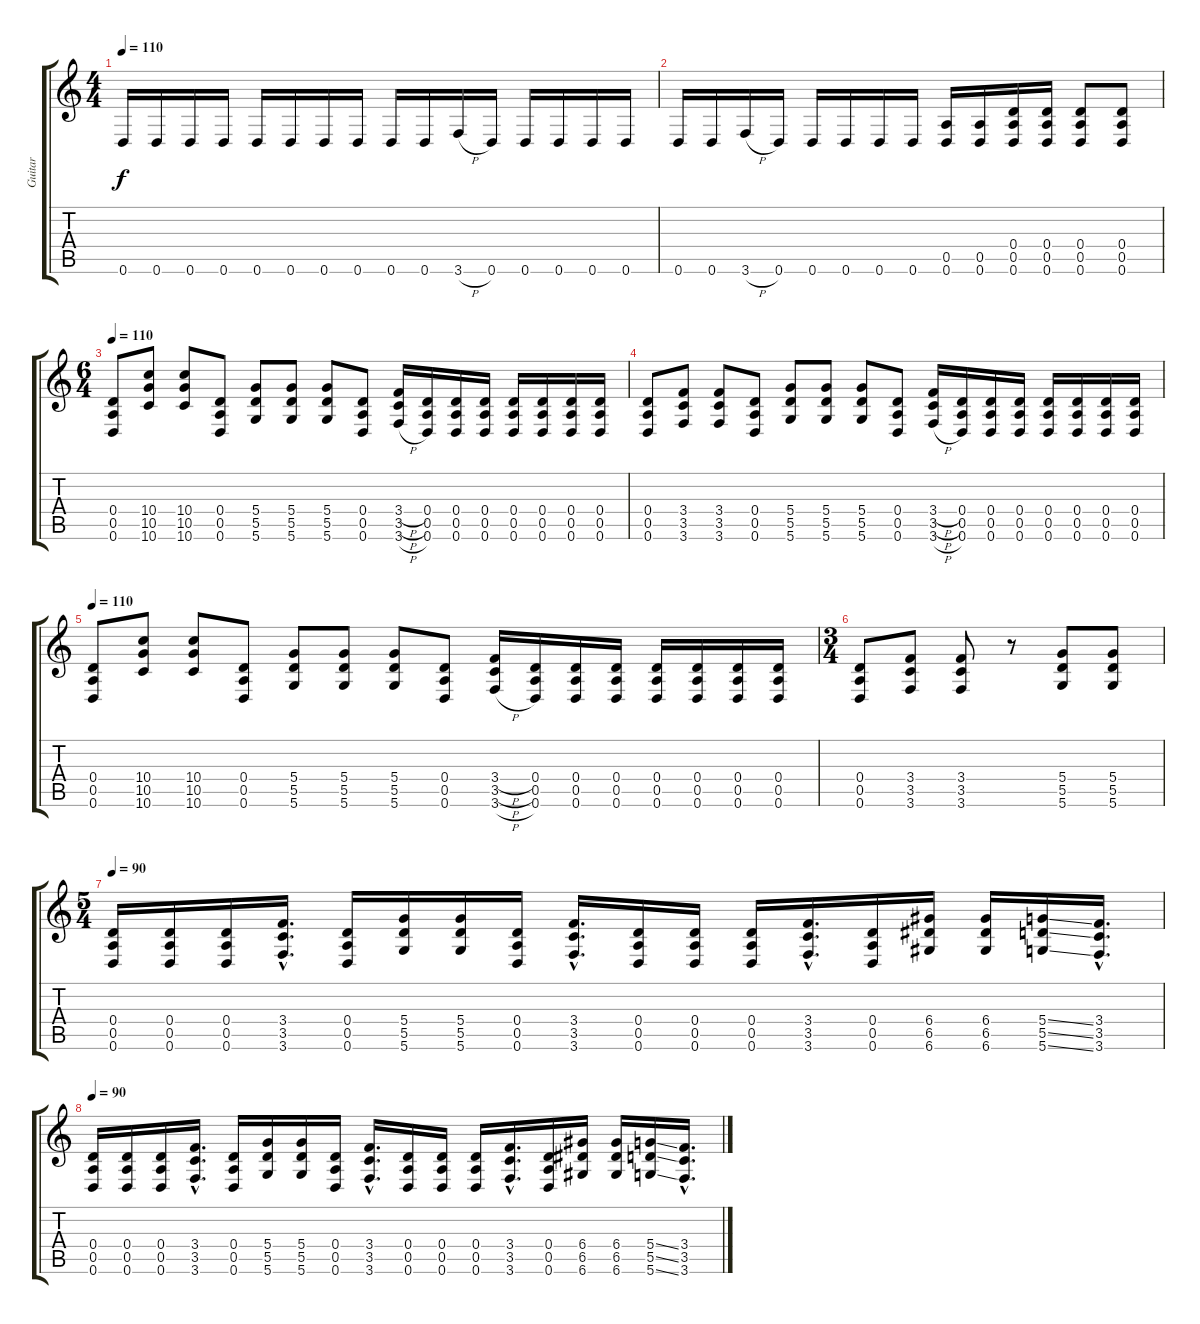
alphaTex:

\track ("Guitar" "Guitar") {instrument distortionguitar}
\staff {score tabs}
\tuning (E4 B3 G3 D3 A2 D2) {hide}
\ts (4 4)
\tempo 110
\clef g2
\ks c
0.6.16{dy f} 0.6.16 0.6.16 0.6.16 0.6.16 0.6.16 0.6.16 0.6.16 0.6.16 0.6.16 3.6{h}.16 0.6.16 0.6.16 0.6.16 0.6.16 0.6.16 |
0.6.16 0.6.16 3.6{h}.16 0.6.16 0.6.16 0.6.16 0.6.16{volume 13 instrument distortionguitar} 0.6.16 (0.5 0.6).16 (0.5 0.6).16 (0.4 0.5 0.6).16 (0.4 0.5 0.6).16 (0.4 0.5 0.6).8 (0.4 0.5 0.6).8 |
\ts (6 4)
\tempo 110
(0.4 0.5 0.6).8 (10.4 10.5 10.6).8 (10.4 10.5 10.6).8 (0.4 0.5 0.6).8 (5.4 5.5 5.6).8 (5.4 5.5 5.6).8 (5.4 5.5 5.6).8 (0.4 0.5 0.6).8 (3.4{h} 3.5{h} 3.6{h}).16 (0.4 0.5 0.6).16 (0.4 0.5 0.6).16 (0.4 0.5 0.6).16 (0.4 0.5 0.6).16 (0.4 0.5 0.6).16 (0.4 0.5 0.6).16 (0.4 0.5 0.6).16 |
(0.4 0.5 0.6).8 (3.4 3.5 3.6).8 (3.4 3.5 3.6).8 (0.4 0.5 0.6).8 (5.4 5.5 5.6).8 (5.4 5.5 5.6).8 (5.4 5.5 5.6).8 (0.4 0.5 0.6).8 (3.4{h} 3.5{h} 3.6{h}).16 (0.4 0.5 0.6).16 (0.4 0.5 0.6).16 (0.4 0.5 0.6).16 (0.4 0.5 0.6).16 (0.4 0.5 0.6).16 (0.4 0.5 0.6).16 (0.4 0.5 0.6).16 |
\tempo 110
(0.4 0.5 0.6).8 (10.4 10.5 10.6).8 (10.4 10.5 10.6).8 (0.4 0.5 0.6).8 (5.4 5.5 5.6).8 (5.4 5.5 5.6).8 (5.4 5.5 5.6).8 (0.4 0.5 0.6).8 (3.4{h} 3.5{h} 3.6{h}).16 (0.4 0.5 0.6).16 (0.4 0.5 0.6).16 (0.4 0.5 0.6).16 (0.4 0.5 0.6).16 (0.4 0.5 0.6).16 (0.4 0.5 0.6).16 (0.4 0.5 0.6).16 |
\ts (3 4)
(0.4 0.5 0.6).8 (3.4 3.5 3.6).8 (3.4 3.5 3.6).8 r.8 (5.4 5.5 5.6).8 (5.4 5.5 5.6).8 |
\ts (5 4)
\tempo 90
(0.4 0.5 0.6).16{volume 13 instrument distortionguitar} (0.4 0.5 0.6).16 (0.4 0.5 0.6).16 (3.4{hac} 3.5{hac} 3.6{hac}).16{d} (0.4 0.5 0.6).16 (5.4 5.5 5.6).16 (5.4 5.5 5.6).16 (0.4 0.5 0.6).16 (3.4{hac} 3.5{hac} 3.6{hac}).16{d} (0.4 0.5 0.6).16 (0.4 0.5 0.6).16 (0.4 0.5 0.6).16 (3.4{hac} 3.5{hac} 3.6{hac}).16{d} (0.4 0.5 0.6).16 (6.4 6.5 6.6).16 (6.4 6.5 6.6).16 (5.4{ss} 5.5{ss} 5.6{ss}).16 (3.4{hac} 3.5{hac} 3.6{hac}).16{d} |
\tempo 90
(0.4 0.5 0.6).16{volume 13 instrument distortionguitar} (0.4 0.5 0.6).16 (0.4 0.5 0.6).16 (3.4{hac} 3.5{hac} 3.6{hac}).16{d} (0.4 0.5 0.6).16 (5.4 5.5 5.6).16 (5.4 5.5 5.6).16 (0.4 0.5 0.6).16 (3.4{hac} 3.5{hac} 3.6{hac}).16{d} (0.4 0.5 0.6).16 (0.4 0.5 0.6).16 (0.4 0.5 0.6).16 (3.4{hac} 3.5{hac} 3.6{hac}).16{d} (0.4 0.5 0.6).16 (6.4 6.5 6.6).16 (6.4 6.5 6.6).16 (5.4{ss} 5.5{ss} 5.6{ss}).16 (3.4{hac} 3.5{hac} 3.6{hac}).16{d}
